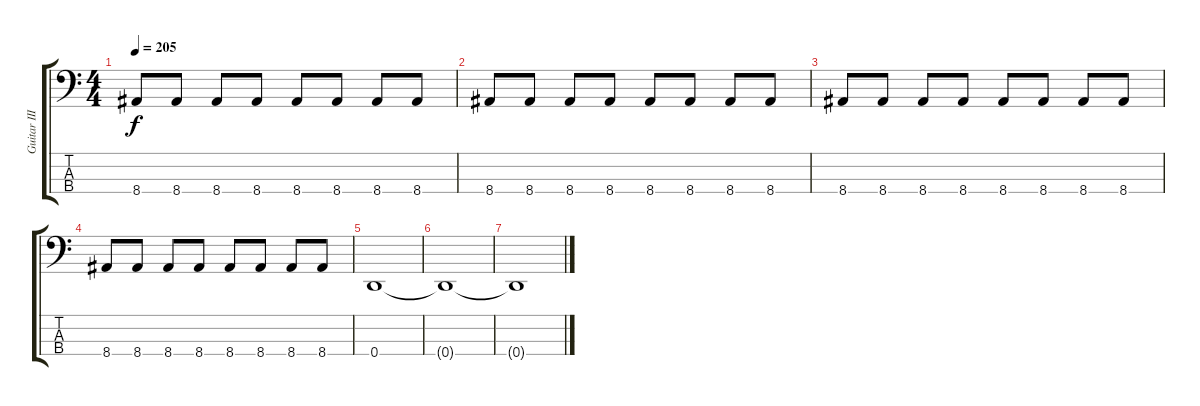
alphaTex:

\track ("Guitar III - Bass" "Guitar III") {instrument electricbasspick}
\staff {score tabs}
\tuning (G2 D2 A1 D1) {hide}
\ts (4 4)
\tempo 205
\clef f4
\ks c
8.4.8{dy f} 8.4.8 8.4.8 8.4.8 8.4.8 8.4.8 8.4.8 8.4.8 |
8.4.8 8.4.8 8.4.8 8.4.8 8.4.8 8.4.8 8.4.8 8.4.8 |
8.4.8 8.4.8 8.4.8 8.4.8 8.4.8 8.4.8 8.4.8 8.4.8 |
8.4.8 8.4.8 8.4.8 8.4.8 8.4.8 8.4.8 8.4.8 8.4.8 |
0.4.1 |
0.4{t}.1 |
0.4{t}.1
